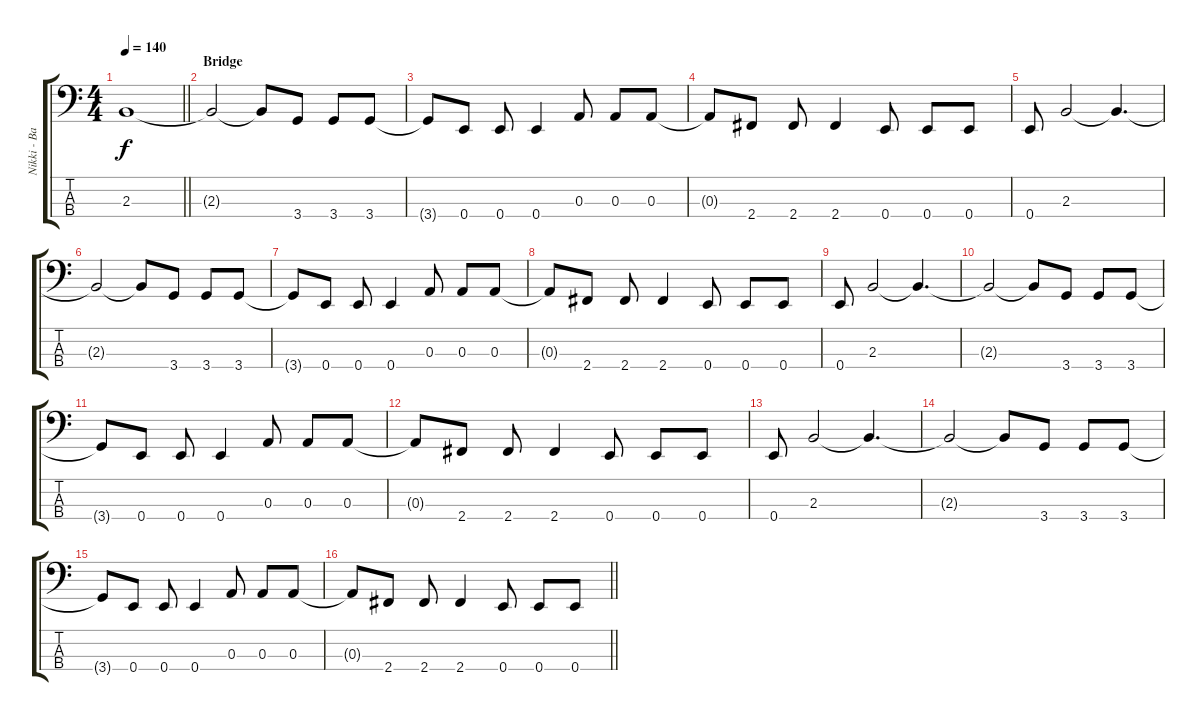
\track ("Nikki - Bass" "Nikki - Ba") {instrument electricbasspick}
\staff {score tabs}
\tuning (G2 D2 A1 E1) {hide}
\ts (4 4)
\tempo 140
\clef f4
\barLineRight lightlight
\ks c
2.3.1{dy f} |
\section ("" "Bridge")
2.3{t}.2 2.3{t}.8 3.4.8 3.4.8 3.4.8 |
3.4{t}.8 0.4.8 0.4.8 0.4.4 0.3.8 0.3.8 0.3.8 |
0.3{t}.8 2.4.8 2.4.8 2.4.4 0.4.8 0.4.8 0.4.8 |
0.4.8 2.3.2 2.3{t}.4{d} |
2.3{t}.2 2.3{t}.8 3.4.8 3.4.8 3.4.8 |
3.4{t}.8 0.4.8 0.4.8 0.4.4 0.3.8 0.3.8 0.3.8 |
0.3{t}.8 2.4.8 2.4.8 2.4.4 0.4.8 0.4.8 0.4.8 |
0.4.8 2.3.2 2.3{t}.4{d} |
2.3{t}.2 2.3{t}.8 3.4.8 3.4.8 3.4.8 |
3.4{t}.8 0.4.8 0.4.8 0.4.4 0.3.8 0.3.8 0.3.8 |
0.3{t}.8 2.4.8 2.4.8 2.4.4 0.4.8 0.4.8 0.4.8 |
0.4.8 2.3.2 2.3{t}.4{d} |
2.3{t}.2 2.3{t}.8 3.4.8 3.4.8 3.4.8 |
3.4{t}.8 0.4.8 0.4.8 0.4.4 0.3.8 0.3.8 0.3.8 |
\barLineRight lightlight
0.3{t}.8 2.4.8 2.4.8 2.4.4 0.4.8 0.4.8 0.4.8
